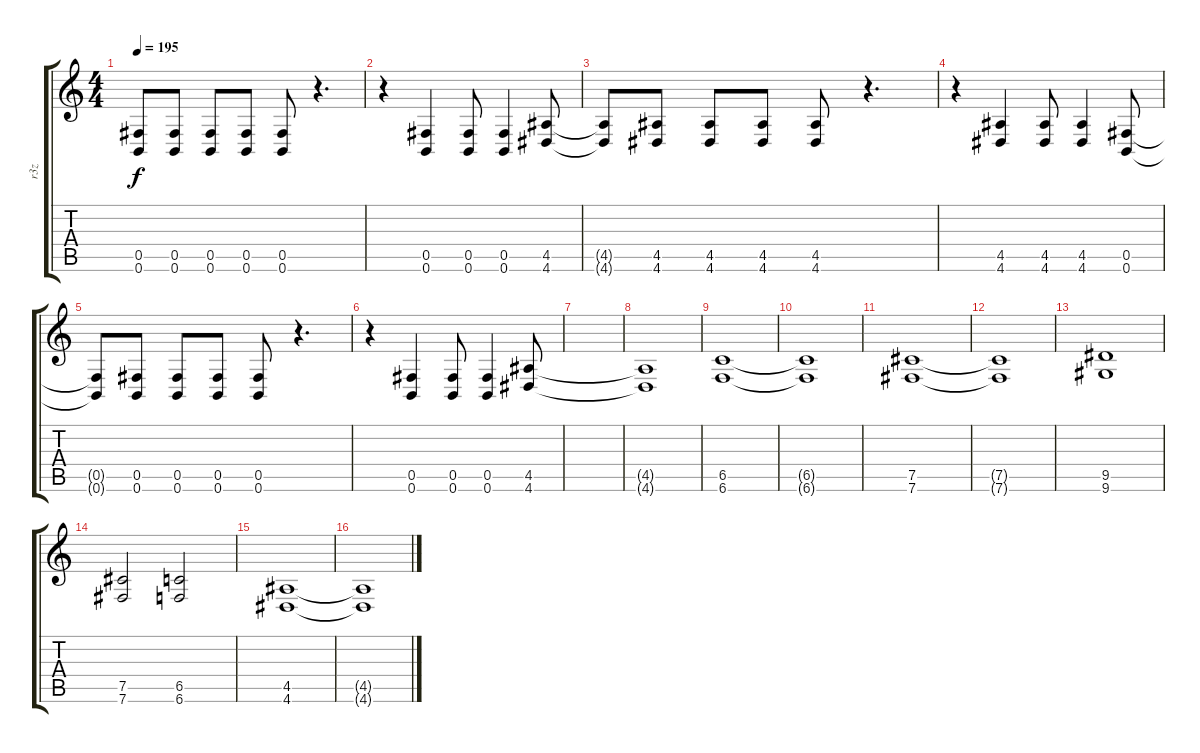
\track ("r3z" "r3z") {instrument distortionguitar}
\staff {score tabs}
\tuning (Db4 Ab3 E3 B2 Gb2 B1) {hide}
\ts (4 4)
\tempo 195
\clef g2
\ks c
(0.5{t} 0.6{t}).8{dy f} (0.5 0.6).8 (0.5 0.6).8 (0.5 0.6).8 (0.5 0.6).8 r.4{d} |
r.4 (0.5 0.6).4 (0.5 0.6).8 (0.5 0.6).4 (4.5 4.6).8 |
(4.5{t} 4.6{t}).8 (4.5 4.6).8 (4.5 4.6).8 (4.5 4.6).8 (4.5 4.6).8 r.4{d} |
r.4 (4.5 4.6).4 (4.5 4.6).8 (4.5 4.6).4 (0.5 0.6).8 |
(0.5{t} 0.6{t}).8 (0.5 0.6).8 (0.5 0.6).8 (0.5 0.6).8 (0.5 0.6).8 r.4{d} |
r.4 (0.5 0.6).4 (0.5 0.6).8 (0.5 0.6).4 (4.5 4.6).8 |
|
(4.5{t} 4.6{t}).1 |
(6.5 6.6).1 |
(6.5{t} 6.6{t}).1 |
(7.5 7.6).1 |
(7.5{t} 7.6{t}).1 |
(9.5 9.6).1 |
(7.5 7.6).2 (6.5 6.6).2 |
(4.5 4.6).1 |
(4.5{t} 4.6{t}).1
